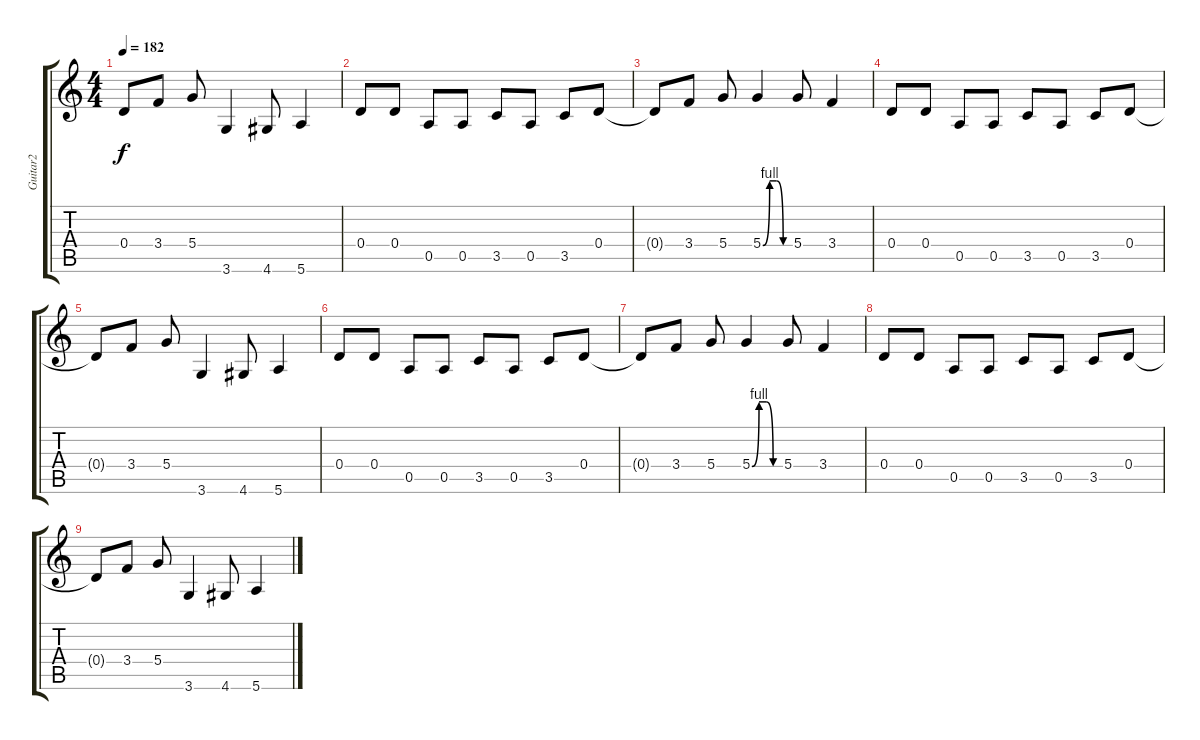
\track ("Guitar2" "Guitar2") {instrument overdrivenguitar}
\staff {score tabs}
\tuning (E4 B3 G3 D3 A2 E2) {hide}
\ts (4 4)
\tempo 182
\clef g2
\ks c
0.4{t}.8{dy f} 3.4.8 5.4.8 3.6.4 4.6.8 5.6.4 |
0.4.8 0.4.8 0.5.8 0.5.8 3.5.8 0.5.8 3.5.8 0.4.8 |
0.4{t}.8 3.4.8 5.4.8 5.4{be (custom 0 0 15 4 30 4 45 0 60 0)}.4 5.4.8 3.4.4 |
0.4.8 0.4.8 0.5.8 0.5.8 3.5.8 0.5.8 3.5.8 0.4.8 |
0.4{t}.8 3.4.8{volume 11} 5.4.8 3.6.4{volume 8} 4.6.8 5.6.4 |
0.4.8{volume 6} 0.4.8 0.5.8 0.5.8 3.5.8{volume 6} 0.5.8 3.5.8 0.4.8 |
0.4{t}.8 3.4.8{volume 5} 5.4.8 5.4{be (custom 0 0 15 4 30 4 45 0 60 0)}.4 5.4.8 3.4.4 |
0.4.8{volume 3} 0.4.8 0.5.8 0.5.8 3.5.8{volume 2} 0.5.8 3.5.8 0.4.8 |
0.4{t}.8 3.4.8 5.4.8 3.6.4{volume 0} 4.6.8 5.6.4
